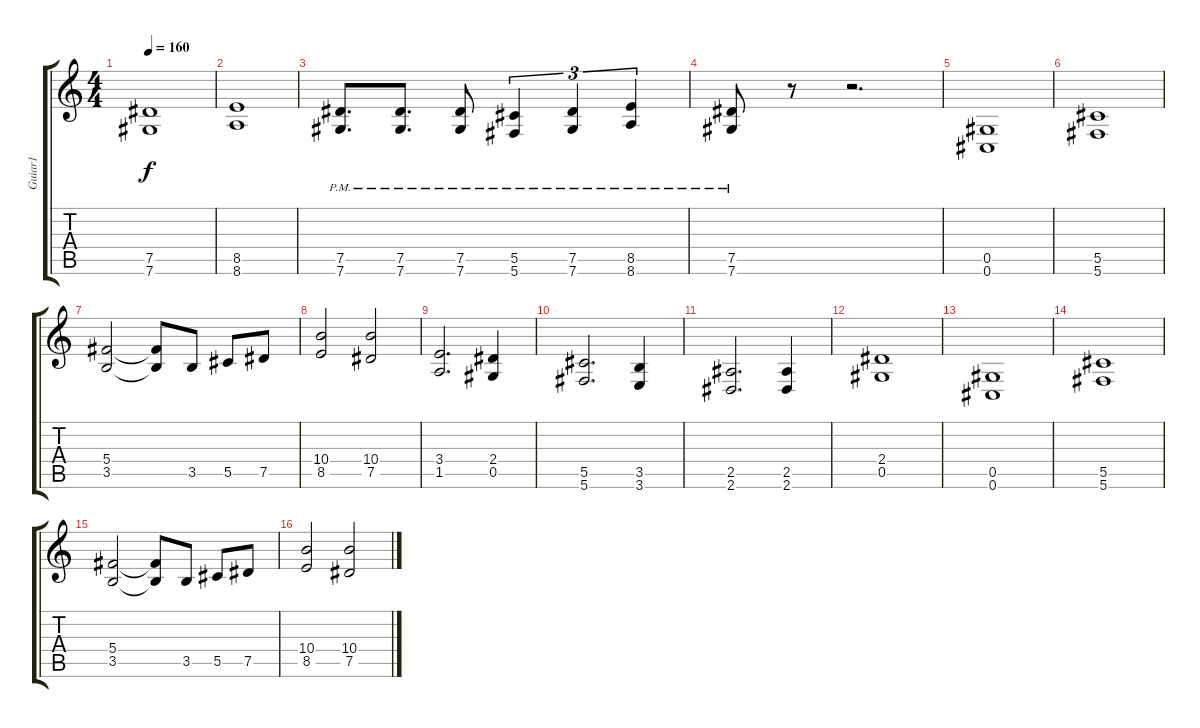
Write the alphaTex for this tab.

\track ("Guiar1" "Guiar1") {instrument distortionguitar}
\staff {score tabs}
\tuning (Eb4 Bb3 Gb3 Db3 Ab2 Db2) {hide}
\ts (4 4)
\tempo 160
\clef g2
\ks c
(7.5 7.6).1{dy f} |
(8.5 8.6).1 |
(7.5{pm} 7.6{pm}).8{d} (7.5{pm} 7.6{pm}).8{d} (7.5{pm} 7.6{pm}).8 (5.5{pm} 5.6{pm}).4{tu (3 2)} (7.5{pm} 7.6{pm}).4{tu (3 2)} (8.5{pm} 8.6{pm}).4{tu (3 2)} |
(7.5{pm} 7.6{pm}).8 r.8 r.2{d} |
(0.5 0.6).1 |
(5.5 5.6).1 |
(5.4 3.5).2 (5.4{t} 3.5{t}).8 3.5.8 5.5.8 7.5.8 |
(10.4 8.5).2 (10.4 7.5).2 |
(3.4 1.5).2{d} (2.4 0.5).4 |
(5.5 5.6).2{d} (3.5 3.6).4 |
(2.5 2.6).2{d} (2.5 2.6).4 |
(2.4 0.5).1 |
(0.5 0.6).1 |
(5.5 5.6).1 |
(5.4 3.5).2 (5.4{t} 3.5{t}).8 3.5.8 5.5.8 7.5.8 |
(10.4 8.5).2 (10.4 7.5).2
